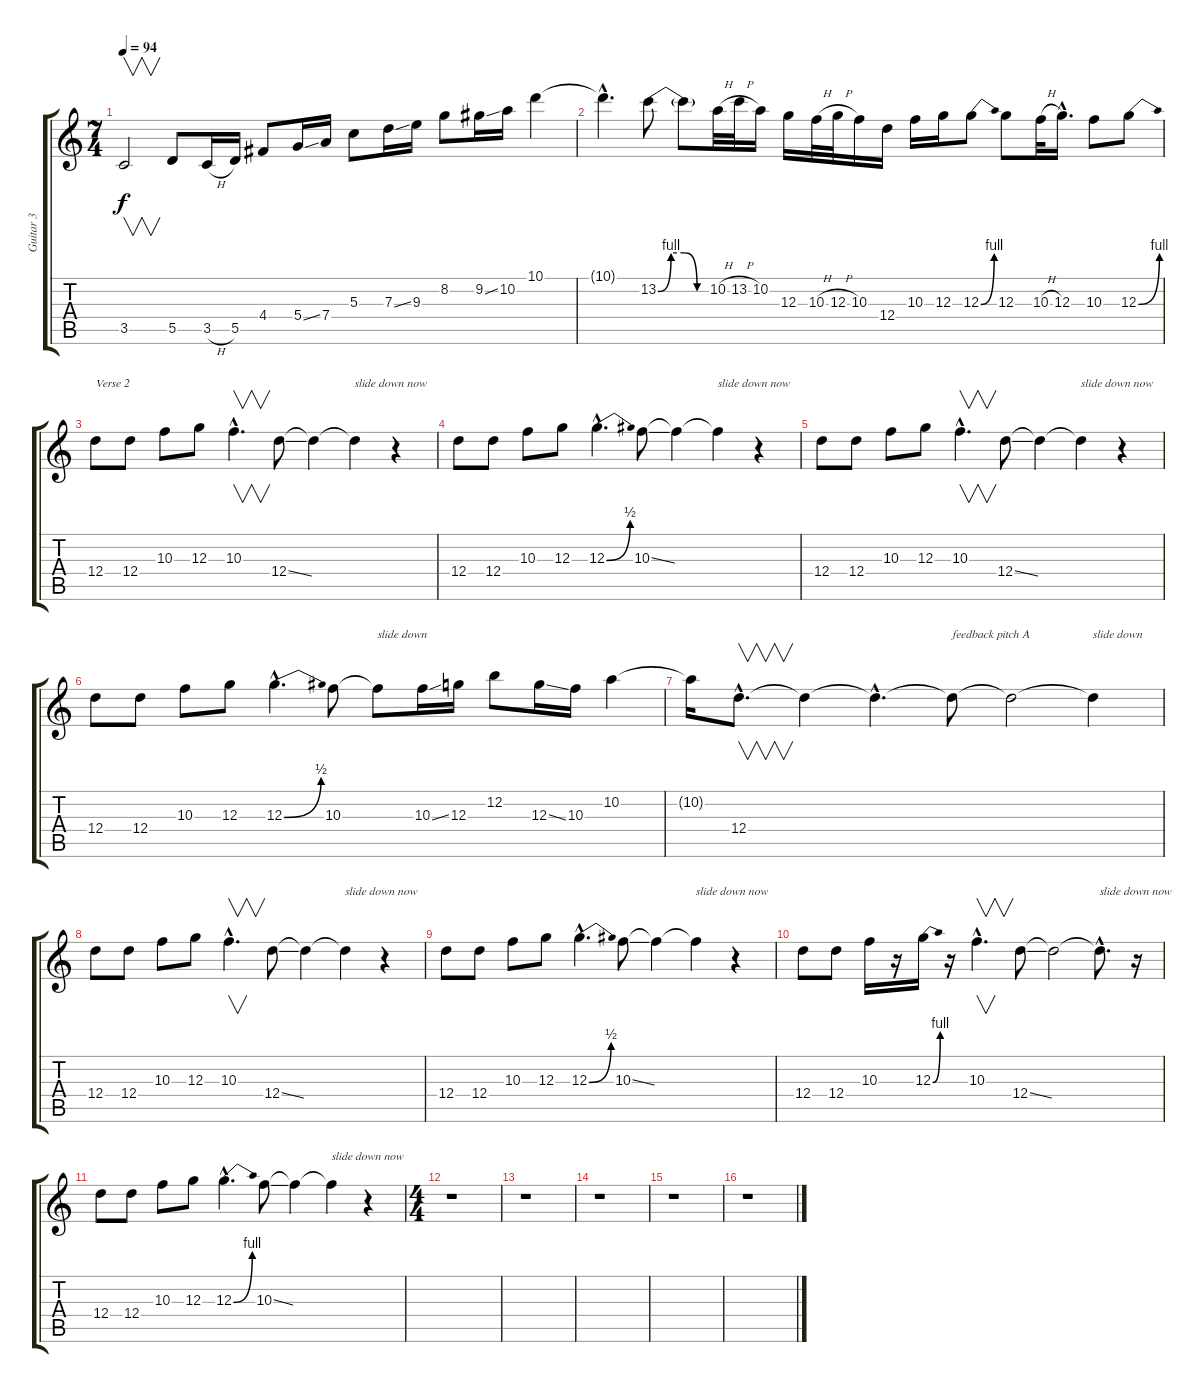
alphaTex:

\track ("Guitar 3" "Guitar 3") {instrument distortionguitar}
\staff {score tabs}
\tuning (E4 B3 G3 D3 A2 D2) {hide}
\ts (7 4)
\tempo 94
\clef g2
\ks c
3.5.2{v dy f} 5.5.8 3.5{h}.16 5.5.16 4.4.8 5.4{ss}.16 7.4.16 5.3.8 7.3{ss}.16 9.3.16 8.2.8 9.2{ss}.16 10.2.16 10.1.4 |
10.1{hac t}.4{d} 13.2{be (custom 0 0 15 4 30 4 45 0 60 0)}.8 13.2{t}.8 10.2{h}.32 13.2{h}.32 10.2.16 12.3.16 10.3{h}.32 12.3{h}.32 10.3.16 12.4.16 10.3.16 12.3.16 12.3{be (bend 0 0 60 4)}.8 12.3.8 10.3{h}.32 12.3{hac}.16{d} 10.3.8 12.3{be (bend 0 0 60 4)}.8 |
12.4.8{txt "Verse 2"} 12.4.8 10.3.8 12.3.8 10.3{hac}.4{v d} 12.4{ss}.8 12.4{t}.4 12.4{t}.4{txt "slide down now"} r.4 |
12.4.8 12.4.8 10.3.8 12.3.8 12.3{be (bend 0 0 60 2) hac}.4{d} 10.3{ss}.8 10.3{t}.4 10.3{t}.4{txt "slide down now"} r.4 |
12.4.8 12.4.8 10.3.8 12.3.8 10.3{hac}.4{v d} 12.4{ss}.8 12.4{t}.4 12.4{t}.4{txt "slide down now"} r.4 |
12.4.8 12.4.8 10.3.8 12.3.8 12.3{be (bend 0 0 60 2) hac}.4{d} 10.3.8 10.3{t}.8{txt "slide down"} 10.3{ss}.16 12.3.16 12.2.8 12.3{ss}.16 10.3.16 10.2.4 |
10.2{t}.16 12.4{hac}.8{v d} 12.4{t}.4 12.4{hac t}.4{d} 12.4{t}.8{txt "feedback pitch A"} 12.4{t}.2 12.4{t}.4{txt "slide down"} |
12.4.8 12.4.8 10.3.8 12.3.8 10.3{hac}.4{v d} 12.4{ss}.8 12.4{t}.4 12.4{t}.4{txt "slide down now"} r.4 |
12.4.8 12.4.8 10.3.8 12.3.8 12.3{be (bend 0 0 60 2) hac}.4{d} 10.3{ss}.8 10.3{t}.4 10.3{t}.4{txt "slide down now"} r.4 |
12.4.8 12.4.8 10.3.16 r.16 12.3{be (bend 0 0 60 4)}.16 r.16 10.3{hac}.4{v d} 12.4{ss}.8 12.4{t}.2 12.4{hac t}.8{d txt "slide down now"} r.16 |
12.4.8 12.4.8 10.3.8 12.3.8 12.3{be (bend 0 0 60 4) hac}.4{d} 10.3{ss}.8 10.3{t}.4 10.3{t}.4{txt "slide down now"} r.4 |
\ts (4 4)
r.1 |
r.1 |
r.1 |
r.1 |
r.1
